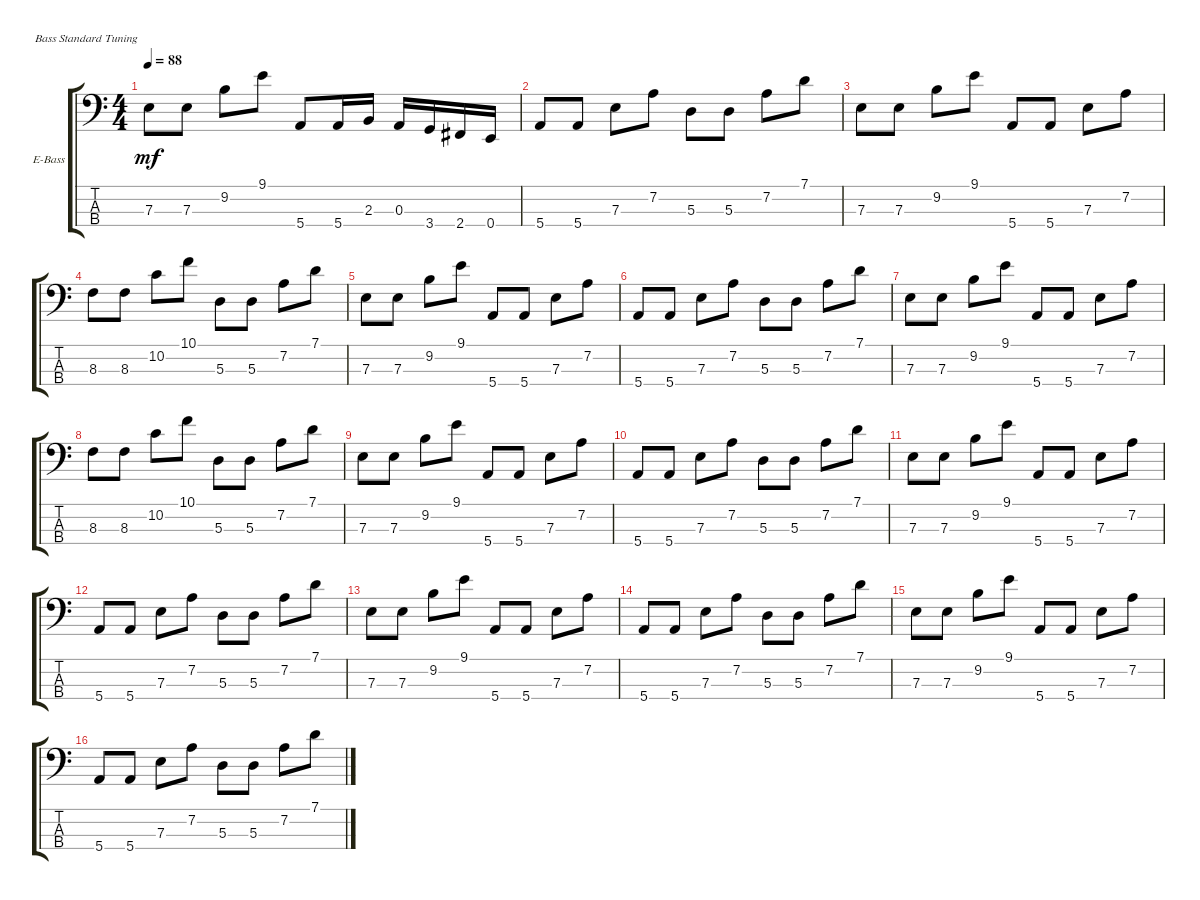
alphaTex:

\defaultSystemsLayout 4
\bracketExtendMode groupsimilarinstruments
\firstSystemTrackNameOrientation horizontal
\otherSystemsTrackNameOrientation horizontal
\track ("Electric Bass" "E-Bass") {instrument electricbassfinger}
\staff {score tabs}
\tuning (G2 D2 A1 E1)
\ts (4 4)
\tempo 88
\clef f4
\ks c
7.3.8{dy mf} 7.3.8 9.2.8 9.1.8 5.4.8 5.4.16 2.3.16 0.3.16 3.4.16 2.4.16 0.4.16 |
5.4.8 5.4.8 7.3.8 7.2.8 5.3.8 5.3.8 7.2.8 7.1.8 |
7.3.8 7.3.8 9.2.8 9.1.8 5.4.8 5.4.8 7.3.8 7.2.8 |
8.3.8 8.3.8 10.2.8 10.1.8 5.3.8 5.3.8 7.2.8 7.1.8 |
7.3.8 7.3.8 9.2.8 9.1.8 5.4.8 5.4.8 7.3.8 7.2.8 |
5.4.8 5.4.8 7.3.8 7.2.8 5.3.8 5.3.8 7.2.8 7.1.8 |
7.3.8 7.3.8 9.2.8 9.1.8 5.4.8 5.4.8 7.3.8 7.2.8 |
8.3.8 8.3.8 10.2.8 10.1.8 5.3.8 5.3.8 7.2.8 7.1.8 |
7.3.8 7.3.8 9.2.8 9.1.8 5.4.8 5.4.8 7.3.8 7.2.8 |
5.4.8 5.4.8 7.3.8 7.2.8 5.3.8 5.3.8 7.2.8 7.1.8 |
7.3.8 7.3.8 9.2.8 9.1.8 5.4.8 5.4.8 7.3.8 7.2.8 |
5.4.8 5.4.8 7.3.8 7.2.8 5.3.8 5.3.8 7.2.8 7.1.8 |
7.3.8 7.3.8 9.2.8 9.1.8 5.4.8 5.4.8 7.3.8 7.2.8 |
5.4.8 5.4.8 7.3.8 7.2.8 5.3.8 5.3.8 7.2.8 7.1.8 |
7.3.8 7.3.8 9.2.8 9.1.8 5.4.8 5.4.8 7.3.8 7.2.8 |
5.4.8 5.4.8 7.3.8 7.2.8 5.3.8 5.3.8 7.2.8 7.1.8
